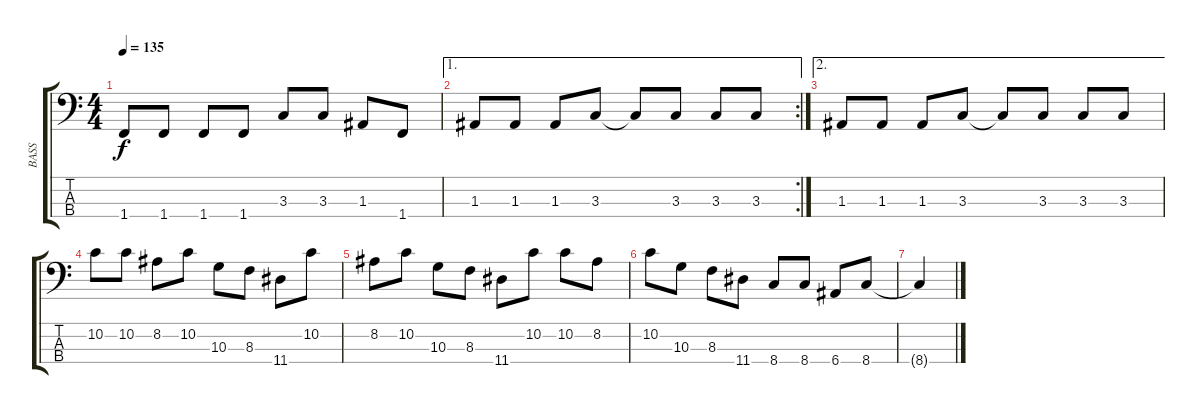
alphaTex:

\track ("BASS" "BASS") {instrument electricbassfinger}
\staff {score tabs}
\tuning (G2 D2 A1 E1) {hide}
\ts (4 4)
\tempo 135
\clef f4
\ks c
1.4.8{dy f} 1.4.8 1.4.8 1.4.8 3.3.8 3.3.8 1.3.8 1.4.8 |
\ae 1
\rc 2
1.3.8 1.3.8 1.3.8 3.3.8 3.3{t}.8 3.3.8 3.3.8 3.3.8 |
\ae 2
1.3.8 1.3.8 1.3.8 3.3.8 3.3{t}.8 3.3.8 3.3.8 3.3.8 |
10.2.8 10.2.8 8.2.8 10.2.8 10.3.8 8.3.8 11.4.8 10.2.8 |
8.2.8 10.2.8 10.3.8 8.3.8 11.4.8 10.2.8 10.2.8 8.2.8 |
10.2.8 10.3.8 8.3.8 11.4.8 8.4.8 8.4.8 6.4.8 8.4.8 |
8.4{t}.4
